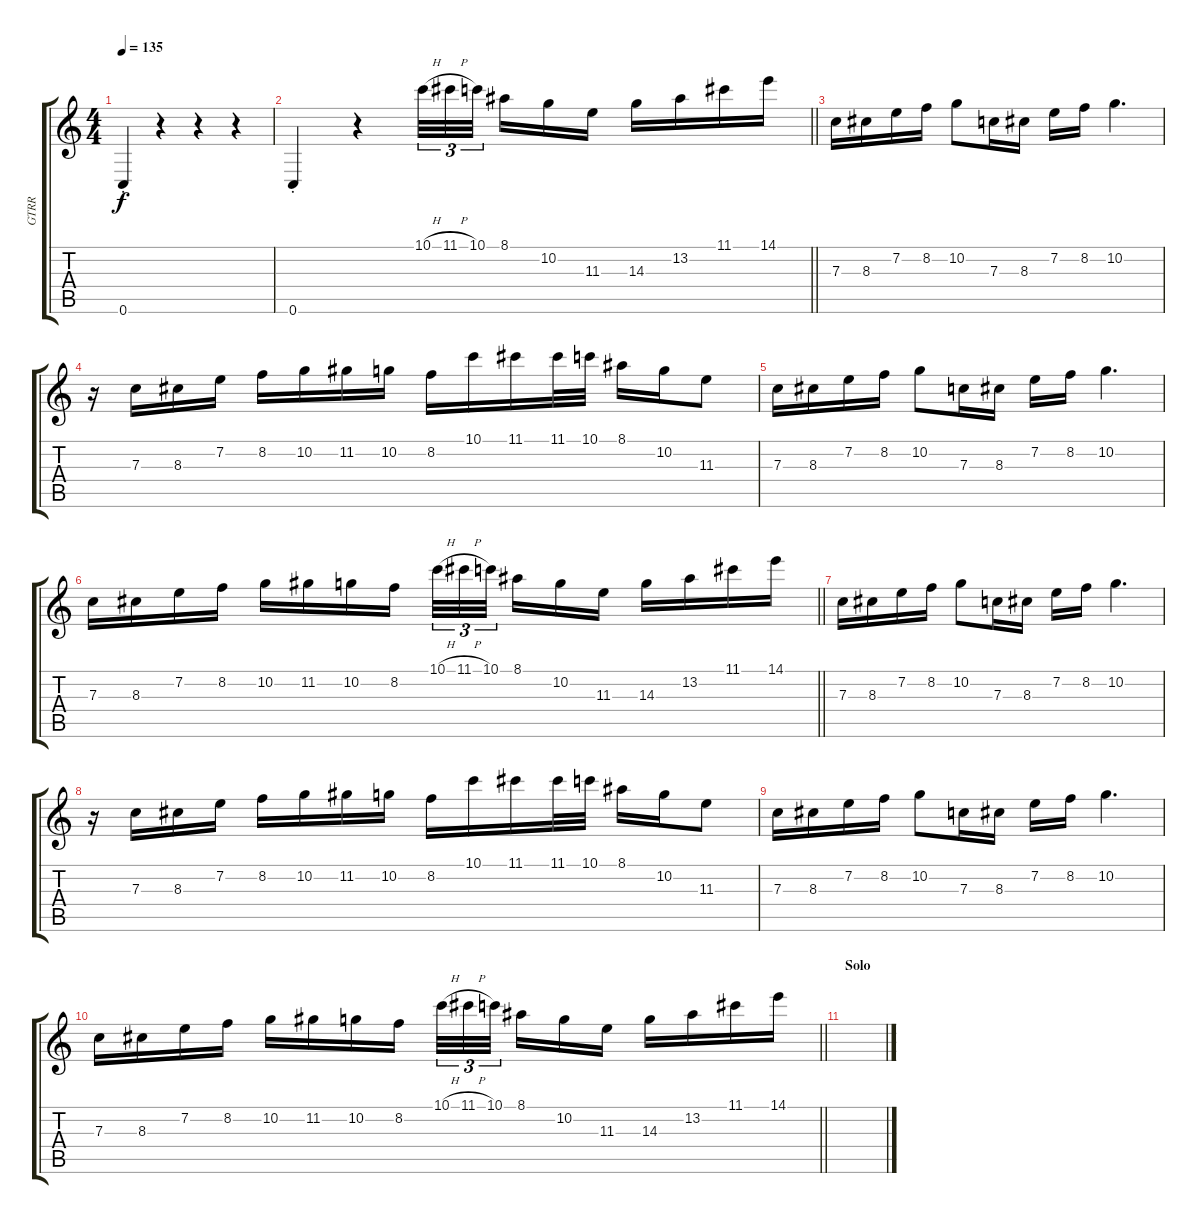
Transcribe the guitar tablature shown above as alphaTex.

\track ("GTRR" "GTRR") {instrument distortionguitar}
\staff {score tabs}
\tuning (D4 A3 F3 C3 G2 C2) {hide}
\ts (4 4)
\tempo 135
\clef g2
\ks c
0.6{st}.4{dy f} r.4 r.4 r.4 |
\barLineRight lightlight
0.6{st}.4 r.4 10.1{h}.32{tu (3 2)} 11.1{h}.32{tu (3 2)} 10.1.32{tu (3 2) beam splitsecondary} 8.1.16 10.2.16 11.3.16 14.3.16 13.2.16 11.1.16 14.1.16 |
7.3.16 8.3.16 7.2.16 8.2.16 10.2.8 7.3.16 8.3.16 7.2.16 8.2.16 10.2.4{d} |
r.16 7.3.16 8.3.16 7.2.16 8.2.16 10.2.16 11.2.16 10.2.16 8.2.16 10.1.16 11.1.16 11.1.32 10.1.32 8.1.16 10.2.16 11.3.8 |
7.3.16 8.3.16 7.2.16 8.2.16 10.2.8 7.3.16 8.3.16 7.2.16 8.2.16 10.2.4{d} |
\barLineRight lightlight
7.3.16 8.3.16 7.2.16 8.2.16 10.2.16 11.2.16 10.2.16 8.2.16 10.1{h}.32{tu (3 2)} 11.1{h}.32{tu (3 2)} 10.1.32{tu (3 2) beam splitsecondary} 8.1.16 10.2.16 11.3.16 14.3.16 13.2.16 11.1.16 14.1.16 |
7.3.16 8.3.16 7.2.16 8.2.16 10.2.8 7.3.16 8.3.16 7.2.16 8.2.16 10.2.4{d} |
r.16 7.3.16 8.3.16 7.2.16 8.2.16 10.2.16 11.2.16 10.2.16 8.2.16 10.1.16 11.1.16 11.1.32 10.1.32 8.1.16 10.2.16 11.3.8 |
7.3.16 8.3.16 7.2.16 8.2.16 10.2.8 7.3.16 8.3.16 7.2.16 8.2.16 10.2.4{d} |
\barLineRight lightlight
7.3.16 8.3.16 7.2.16 8.2.16 10.2.16 11.2.16 10.2.16 8.2.16 10.1{h}.32{tu (3 2)} 11.1{h}.32{tu (3 2)} 10.1.32{tu (3 2) beam splitsecondary} 8.1.16 10.2.16 11.3.16 14.3.16 13.2.16 11.1.16 14.1.16 |
\section ("" "Solo")
